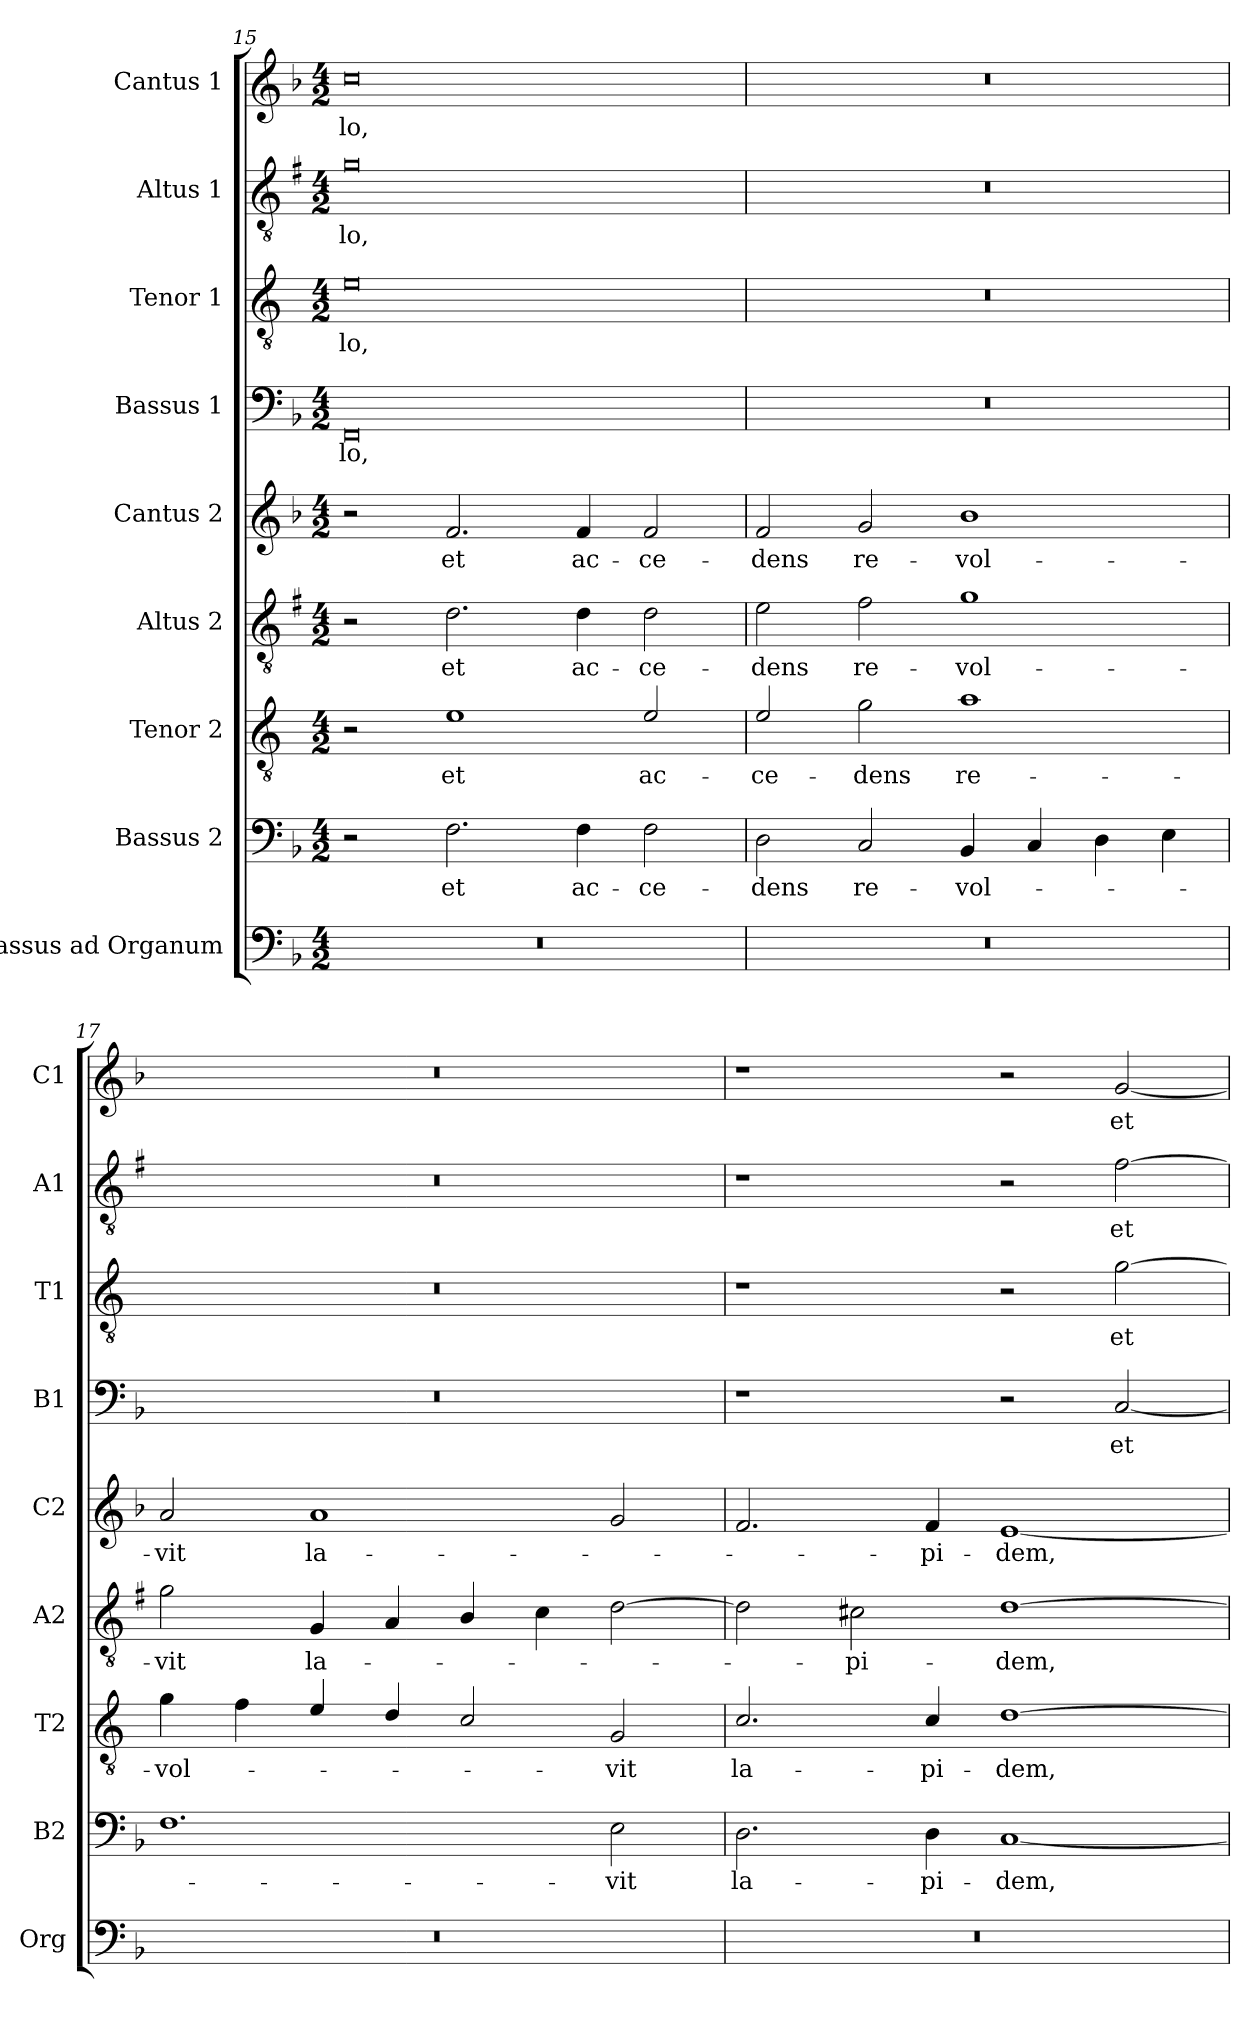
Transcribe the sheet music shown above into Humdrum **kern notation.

**kern	**kern	**text	**kern	**text	**kern	**text	**kern	**text	**kern	**text	**kern	**text	**kern	**text	**kern	**text
*part9	*part8	*part8	*part7	*part7	*part6	*part6	*part5	*part5	*part4	*part4	*part3	*part3	*part2	*part2	*part1	*part1
*staff9	*staff8	*staff8	*staff7	*staff7	*staff6	*staff6	*staff5	*staff5	*staff4	*staff4	*staff3	*staff3	*staff2	*staff2	*staff1	*staff1
*I"Bassus ad Organum	*I"Bassus 2	*	*I"Tenor 2	*	*I"Altus 2	*	*I"Cantus 2	*	*I"Bassus 1	*	*I"Tenor 1	*	*I"Altus 1	*	*I"Cantus 1	*
*I'Org	*I'B2	*	*I'T2	*	*I'A2	*	*I'C2	*	*I'B1	*	*I'T1	*	*I'A1	*	*I'C1	*
*clefF4	*clefF4	*	*clefGv2	*	*clefGv2	*	*clefG2	*	*clefF4	*	*clefGv2	*	*clefGv2	*	*clefG2	*
*	*	*	*ITrd4c7	*	*ITrd1c2	*	*	*	*	*	*ITrd4c7	*	*ITrd1c2	*	*	*
*k[b-]	*k[b-]	*	*k[b-]	*	*k[b-]	*	*k[b-]	*	*k[b-]	*	*k[b-]	*	*k[b-]	*	*k[b-]	*
*F:	*F:	*	*F:	*	*F:	*	*F:	*	*F:	*	*F:	*	*F:	*	*F:	*
*M4/2	*M4/2	*	*M4/2	*	*M4/2	*	*M4/2	*	*M4/2	*	*M4/2	*	*M4/2	*	*M4/2	*
=15	=15	=15	=15	=15	=15	=15	=15	=15	=15	=15	=15	=15	=15	=15	=15	=15
!	!	!	!	!	!	!	!	!	!	!LO:LY:b	!	!LO:LY:b	!	!LO:LY:b	!	!LO:LY:b
0r	2r	.	2r	.	2r	.	2r	.	0FF	-lo,	0A	-lo,	0f	-lo,	0cc	-lo,
!	!	!LO:LY:b	!	!LO:LY:b	!	!LO:LY:b	!	!LO:LY:b	!	!	!	!	!	!	!	!
.	2.F\	et	1A	et	2.c\	et	2.f/	et	.	.	.	.	.	.	.	.
!	!	!LO:LY:b	!	!	!	!LO:LY:b	!	!LO:LY:b	!	!	!	!	!	!	!	!
.	4F\	ac-	.	.	4c\	ac-	4f/	ac-	.	.	.	.	.	.	.	.
!	!	!LO:LY:b	!	!LO:LY:b	!	!LO:LY:b	!	!LO:LY:b	!	!	!	!	!	!	!	!
.	2F\	-ce-	2A/	ac-	2c\	-ce-	2f/	-ce-	.	.	.	.	.	.	.	.
=16	=16	=16	=16	=16	=16	=16	=16	=16	=16	=16	=16	=16	=16	=16	=16	=16
!	!	!LO:LY:b	!	!LO:LY:b	!	!LO:LY:b	!	!LO:LY:b	!	!	!	!	!	!	!	!
0r	2D\	-dens	2A/	-ce-	2d\	-dens	2f/	-dens	0r	.	0r	.	0r	.	0r	.
!	!	!LO:LY:b	!	!LO:LY:b	!	!LO:LY:b	!	!LO:LY:b	!	!	!	!	!	!	!	!
.	2C/	re-	2c\	-dens	2e\	re-	2g/	re-	.	.	.	.	.	.	.	.
!	!	!LO:LY:b	!	!LO:LY:b	!	!LO:LY:b	!	!LO:LY:b	!	!	!	!	!	!	!	!
.	4BB-/	-vol-	1d	re-	1f	-vol-	1b-	-vol-	.	.	.	.	.	.	.	.
.	4C/	.	.	.	.	.	.	.	.	.	.	.	.	.	.	.
.	4D\	.	.	.	.	.	.	.	.	.	.	.	.	.	.	.
.	4E\	.	.	.	.	.	.	.	.	.	.	.	.	.	.	.
!!LO:LB:g=z
=17	=17	=17	=17	=17	=17	=17	=17	=17	=17	=17	=17	=17	=17	=17	=17	=17
!	!	!	!	!LO:LY:b	!	!LO:LY:b	!	!LO:LY:b	!	!	!	!	!	!	!	!
0r	1.F	.	4c\	-vol-	2f\	-vit	2a/	-vit	0r	.	0r	.	0r	.	0r	.
.	.	.	4B-\	.	.	.	.	.	.	.	.	.	.	.	.	.
!	!	!	!	!	!	!LO:LY:b	!	!LO:LY:b	!	!	!	!	!	!	!	!
.	.	.	4A/	.	4F/	la-	1a	la-	.	.	.	.	.	.	.	.
.	.	.	4G/	.	4G/	.	.	.	.	.	.	.	.	.	.	.
.	.	.	2F/	.	4A/	.	.	.	.	.	.	.	.	.	.	.
.	.	.	.	.	4B-\	.	.	.	.	.	.	.	.	.	.	.
!	!	!LO:LY:b	!	!LO:LY:b	!	!	!	!	!	!	!	!	!	!	!	!
.	2E\	-vit	2C/	-vit	[2c\	.	2g/	.	.	.	.	.	.	.	.	.
=18	=18	=18	=18	=18	=18	=18	=18	=18	=18	=18	=18	=18	=18	=18	=18	=18
!	!	!LO:LY:b	!	!LO:LY:b	!	!	!	!	!	!	!	!	!	!	!	!
0r	2.D\	la-	2.F/	la-	2c\]	.	2.f/	.	1r	.	1r	.	1r	.	1r	.
!	!	!	!	!	!	!LO:LY:b	!	!	!	!	!	!	!	!	!	!
.	.	.	.	.	2Bn\	-pi-	.	.	.	.	.	.	.	.	.	.
!	!	!LO:LY:b	!	!LO:LY:b	!	!	!	!LO:LY:b	!	!	!	!	!	!	!	!
.	4D\	-pi-	4F/	-pi-	.	.	4f/	-pi-	.	.	.	.	.	.	.	.
!	!	!LO:LY:b	!	!LO:LY:b	!	!LO:LY:b	!	!LO:LY:b	!	!	!	!	!	!	!	!
.	[1C	-dem,	[1G	-dem,	[1c	-dem,	[1e	-dem,	2r	.	2r	.	2r	.	2r	.
!	!	!	!	!	!	!	!	!	!	!LO:LY:b	!	!LO:LY:b	!	!LO:LY:b	!	!LO:LY:b
.	.	.	.	.	.	.	.	.	[2C/	et	[2c\	et	[2e\	et	[2g/	et
=	=	=	=	=	=	=	=	=	=	=	=	=	=	=	=	=
*-	*-	*-	*-	*-	*-	*-	*-	*-	*-	*-	*-	*-	*-	*-	*-	*-
